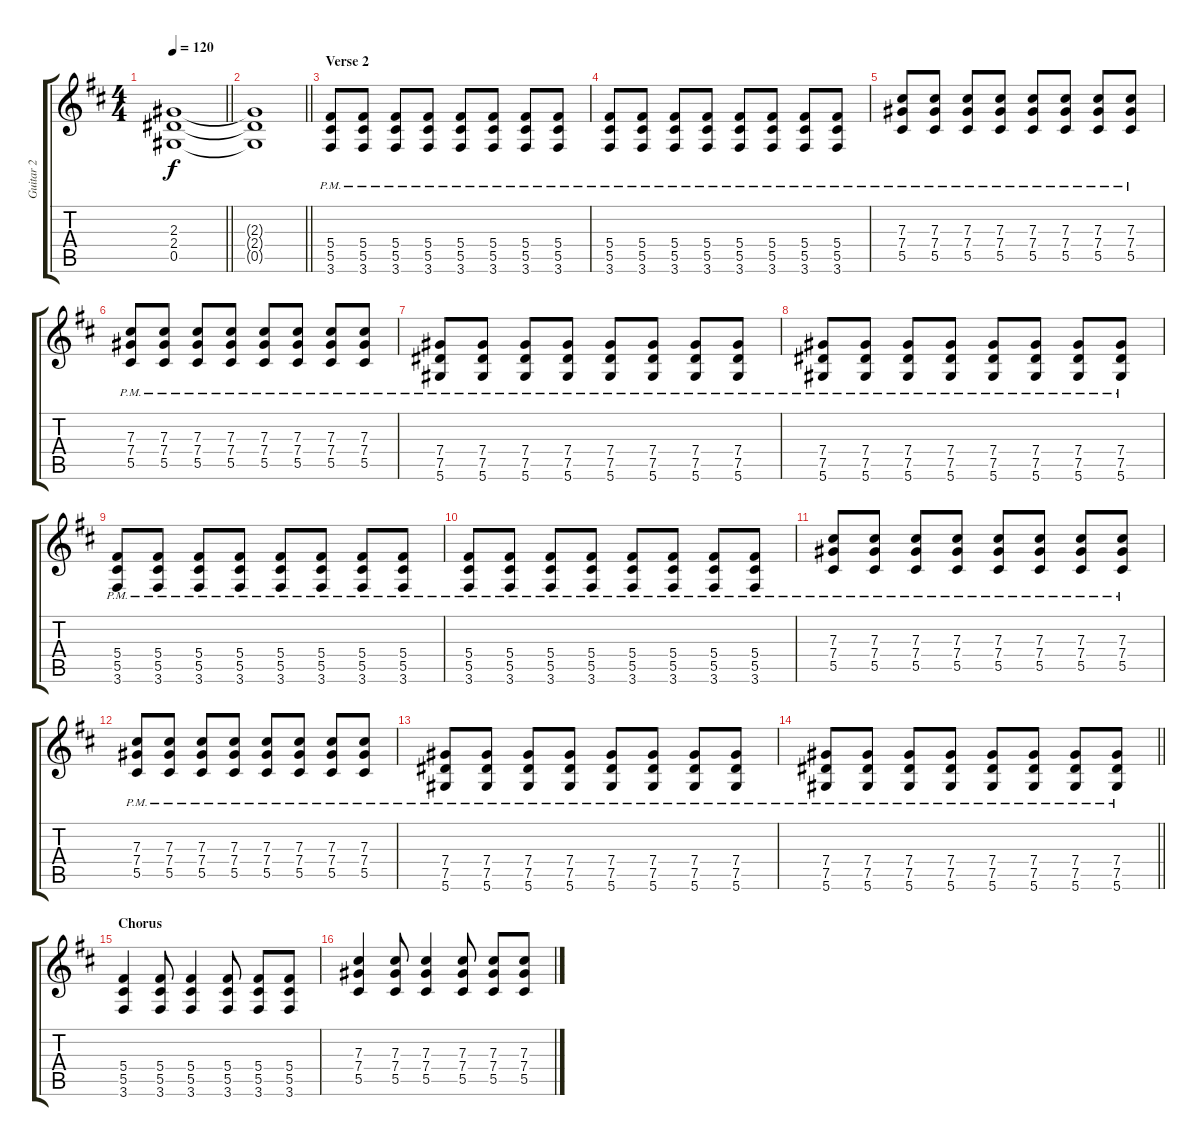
\track ("Guitar 2" "Guitar 2") {instrument overdrivenguitar}
\staff {score tabs}
\tuning (Eb4 Bb3 Gb3 Db3 Ab2 Eb2) {hide}
\ts (4 4)
\tempo 120
\clef g2
\barLineRight lightlight
\ks d
(2.3 2.4 0.5).1{dy f} |
\barLineRight lightlight
(2.3{t} 2.4{t} 0.5{t}).1 |
\section ("" "Verse 2")
(5.4{pm} 5.5{pm} 3.6{pm}).8 (5.4{pm} 5.5{pm} 3.6{pm}).8 (5.4{pm} 5.5{pm} 3.6{pm}).8 (5.4{pm} 5.5{pm} 3.6{pm}).8 (5.4{pm} 5.5{pm} 3.6{pm}).8 (5.4{pm} 5.5{pm} 3.6{pm}).8 (5.4{pm} 5.5{pm} 3.6{pm}).8 (5.4{pm} 5.5{pm} 3.6{pm}).8 |
(5.4{pm} 5.5{pm} 3.6{pm}).8 (5.4{pm} 5.5{pm} 3.6{pm}).8 (5.4{pm} 5.5{pm} 3.6{pm}).8 (5.4{pm} 5.5{pm} 3.6{pm}).8 (5.4{pm} 5.5{pm} 3.6{pm}).8 (5.4{pm} 5.5{pm} 3.6{pm}).8 (5.4{pm} 5.5{pm} 3.6{pm}).8 (5.4{pm} 5.5{pm} 3.6{pm}).8 |
(7.3{pm} 7.4{pm} 5.5{pm}).8 (7.3{pm} 7.4{pm} 5.5{pm}).8 (7.3{pm} 7.4{pm} 5.5{pm}).8 (7.3{pm} 7.4{pm} 5.5{pm}).8 (7.3{pm} 7.4{pm} 5.5{pm}).8 (7.3{pm} 7.4{pm} 5.5{pm}).8 (7.3{pm} 7.4{pm} 5.5{pm}).8 (7.3{pm} 7.4{pm} 5.5{pm}).8 |
(7.3{pm} 7.4{pm} 5.5{pm}).8 (7.3{pm} 7.4{pm} 5.5{pm}).8 (7.3{pm} 7.4{pm} 5.5{pm}).8 (7.3{pm} 7.4{pm} 5.5{pm}).8 (7.3{pm} 7.4{pm} 5.5{pm}).8 (7.3{pm} 7.4{pm} 5.5{pm}).8 (7.3{pm} 7.4{pm} 5.5{pm}).8 (7.3{pm} 7.4{pm} 5.5{pm}).8 |
(7.4{pm} 7.5{pm} 5.6{pm}).8 (7.4{pm} 7.5{pm} 5.6{pm}).8 (7.4{pm} 7.5{pm} 5.6{pm}).8 (7.4{pm} 7.5{pm} 5.6{pm}).8 (7.4{pm} 7.5{pm} 5.6{pm}).8 (7.4{pm} 7.5{pm} 5.6{pm}).8 (7.4{pm} 7.5{pm} 5.6{pm}).8 (7.4{pm} 7.5{pm} 5.6{pm}).8 |
(7.4{pm} 7.5{pm} 5.6{pm}).8 (7.4{pm} 7.5{pm} 5.6{pm}).8 (7.4{pm} 7.5{pm} 5.6{pm}).8 (7.4{pm} 7.5{pm} 5.6{pm}).8 (7.4{pm} 7.5{pm} 5.6{pm}).8 (7.4{pm} 7.5{pm} 5.6{pm}).8 (7.4{pm} 7.5{pm} 5.6{pm}).8 (7.4{pm} 7.5{pm} 5.6{pm}).8 |
(5.4{pm} 5.5{pm} 3.6{pm}).8 (5.4{pm} 5.5{pm} 3.6{pm}).8 (5.4{pm} 5.5{pm} 3.6{pm}).8 (5.4{pm} 5.5{pm} 3.6{pm}).8 (5.4{pm} 5.5{pm} 3.6{pm}).8 (5.4{pm} 5.5{pm} 3.6{pm}).8 (5.4{pm} 5.5{pm} 3.6{pm}).8 (5.4{pm} 5.5{pm} 3.6{pm}).8 |
(5.4{pm} 5.5{pm} 3.6{pm}).8 (5.4{pm} 5.5{pm} 3.6{pm}).8 (5.4{pm} 5.5{pm} 3.6{pm}).8 (5.4{pm} 5.5{pm} 3.6{pm}).8 (5.4{pm} 5.5{pm} 3.6{pm}).8 (5.4{pm} 5.5{pm} 3.6{pm}).8 (5.4{pm} 5.5{pm} 3.6{pm}).8 (5.4{pm} 5.5{pm} 3.6{pm}).8 |
(7.3{pm} 7.4{pm} 5.5{pm}).8 (7.3{pm} 7.4{pm} 5.5{pm}).8 (7.3{pm} 7.4{pm} 5.5{pm}).8 (7.3{pm} 7.4{pm} 5.5{pm}).8 (7.3{pm} 7.4{pm} 5.5{pm}).8 (7.3{pm} 7.4{pm} 5.5{pm}).8 (7.3{pm} 7.4{pm} 5.5{pm}).8 (7.3{pm} 7.4{pm} 5.5{pm}).8 |
(7.3{pm} 7.4{pm} 5.5{pm}).8 (7.3{pm} 7.4{pm} 5.5{pm}).8 (7.3{pm} 7.4{pm} 5.5{pm}).8 (7.3{pm} 7.4{pm} 5.5{pm}).8 (7.3{pm} 7.4{pm} 5.5{pm}).8 (7.3{pm} 7.4{pm} 5.5{pm}).8 (7.3{pm} 7.4{pm} 5.5{pm}).8 (7.3{pm} 7.4{pm} 5.5{pm}).8 |
(7.4{pm} 7.5{pm} 5.6{pm}).8 (7.4{pm} 7.5{pm} 5.6{pm}).8 (7.4{pm} 7.5{pm} 5.6{pm}).8 (7.4{pm} 7.5{pm} 5.6{pm}).8 (7.4{pm} 7.5{pm} 5.6{pm}).8 (7.4{pm} 7.5{pm} 5.6{pm}).8 (7.4{pm} 7.5{pm} 5.6{pm}).8 (7.4{pm} 7.5{pm} 5.6{pm}).8 |
\barLineRight lightlight
(7.4{pm} 7.5{pm} 5.6{pm}).8 (7.4{pm} 7.5{pm} 5.6{pm}).8 (7.4{pm} 7.5{pm} 5.6{pm}).8 (7.4{pm} 7.5{pm} 5.6{pm}).8 (7.4{pm} 7.5{pm} 5.6{pm}).8 (7.4{pm} 7.5{pm} 5.6{pm}).8 (7.4{pm} 7.5{pm} 5.6{pm}).8 (7.4{pm} 7.5{pm} 5.6{pm}).8 |
\section ("" "Chorus")
(5.4 5.5 3.6).4 (5.4 5.5 3.6).8 (5.4 5.5 3.6).4 (5.4 5.5 3.6).8 (5.4 5.5 3.6).8 (5.4 5.5 3.6).8 |
(7.3 7.4 5.5).4 (7.3 7.4 5.5).8 (7.3 7.4 5.5).4 (7.3 7.4 5.5).8 (7.3 7.4 5.5).8 (7.3 7.4 5.5).8
